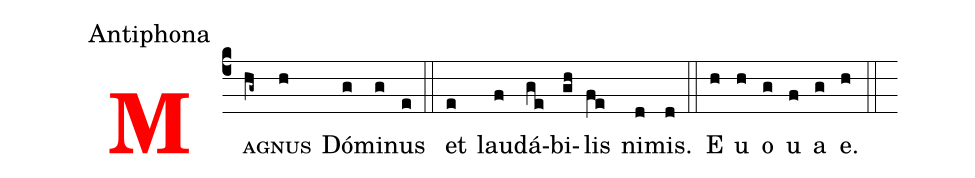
office-part: Antiphona;
%%
<v>\bf\textcolor{red}{M}</v><v>\sc{a}</v>(c4hg~)<v>\sc{gnus}</v>(h) Dó(g)mi(g)nus(e) (::)
 et(e) lau(f)dá(ge)bi(gh)lis(fe) ni(d)mis.(d)
 (::) E(h) u(h) o(g) u(f) a(g) e.(h) (::)
